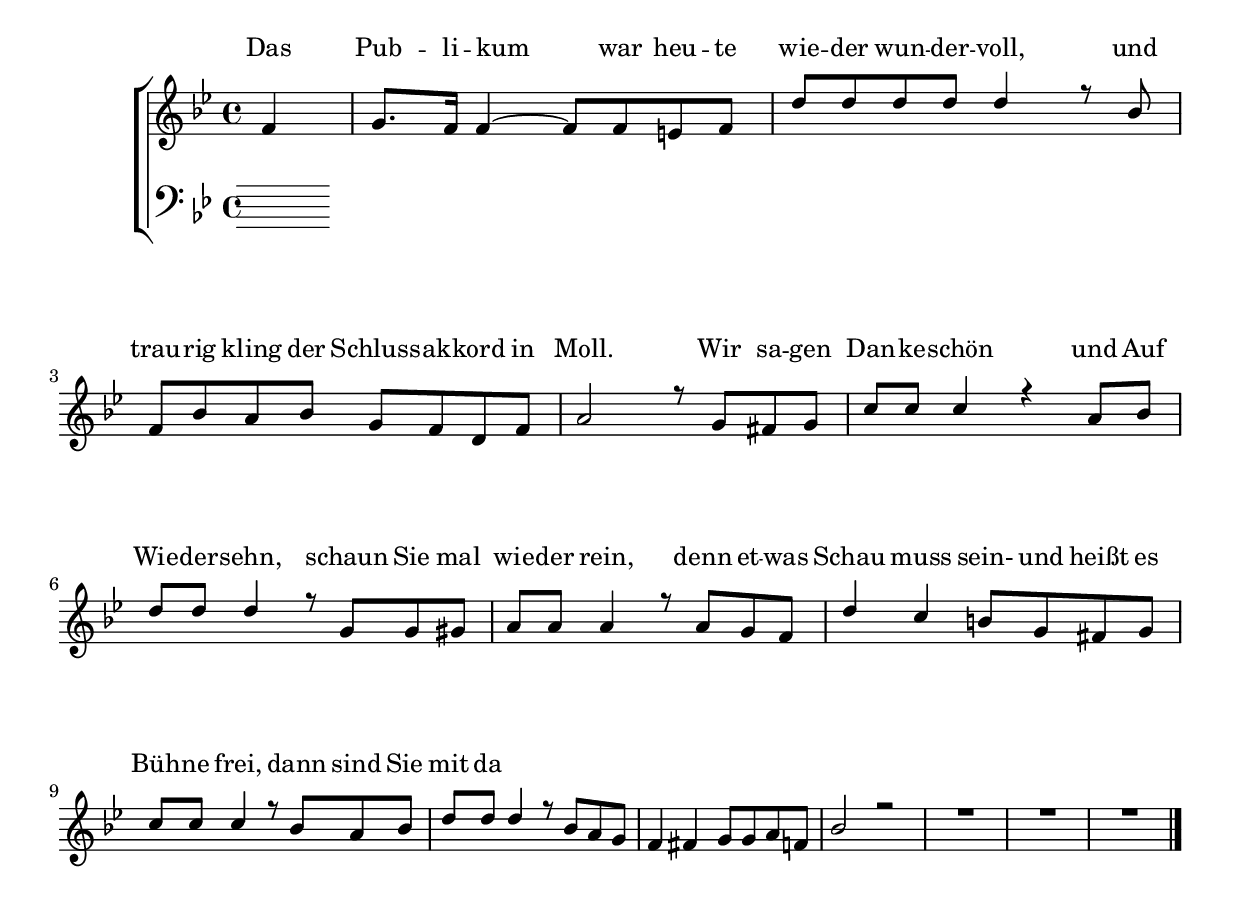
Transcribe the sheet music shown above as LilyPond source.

\paper {
  top-system-spacing #'basic-distance = #10
  score-system-spacing #'basic-distance = #20
  system-system-spacing #'basic-distance = #20
  last-bottom-spacing #'basic-distance = #10
}

global = {
  \key bes \major
  \time 4/4
  \partial 4
}

sopMusic = \relative c' {
  f4 | g8. f16 f4~ f8 f e f  | d' d d d d4 r8 bes | f bes a bes g f d f | a2 r8 g fis g | 
  c8 c c4 r a8 bes | d d d4 r8 g, g gis | a a a4 r8 a g f | d'4 c b8 g fis g | c8 c c4 r8 bes a bes | 
  d d d4 r8 bes a g | f4 fis g8 g a f | bes2 r | R1 | R | R  \bar "|."

}
sopWords = \lyricmode {
  Das Pub -- li -- kum war heu -- te wie -- der wun -- der -- voll, 
  und trau -- rig kling der Schluss -- ak -- kord in Moll. 
  Wir sa -- gen Dan -- ke -- schön und Auf Wie -- der -- sehn, 
  schaun Sie mal wie -- der rein, denn  et -- was Schau muss sein- 
  und heißt es Büh -- ne frei, dann sind Sie mit da 
}

mezMusic = \relative c'' {
 % g4 a g g
}
mezWords = \lyricmode {
  hi hi hi hi
}

altoMusic = \relative c' {
%  e4 f d e
}
altoWords =\lyricmode {
  ha ha ha ha
}

tenorMusic = \relative c' {
 % c4 c d c
}
tenorWords = \lyricmode {
  hu hu hu hu
}

bariMusic = \relative c' {
  % g4 a f g
}
bariWords = \lyricmode {
  hu hu hu hu
}


bassMusic = \relative c {
  % c4 c g c
}
bassWords = \lyricmode {
  ho ho ho ho
}

\score {
  <<
    \new ChoirStaff <<
      \new Lyrics = "sopranos" \with {
        % This is needed for lyrics above a staff
        \override VerticalAxisGroup.staff-affinity = #DOWN
      }
      \new Staff = "women" <<
        \new Voice = "sopranos" { \voiceOne << \global \sopMusic >> }
        \new Voice = "mezzos" { \voiceTwo << \global \mezMusic >> }
        \new Voice = "altos" { \voiceTwo << \global \altoMusic >> }
      >>
      \new Lyrics = "altos"
      \new Lyrics = "tenors" \with {
        % This is needed for lyrics above a staff
        \override VerticalAxisGroup.staff-affinity = #DOWN
      }

      \new Staff = "men" <<
        \clef bass
        \new Voice = "tenors" { \voiceOne << \global \tenorMusic >> }
        \new Voice = "baris" { \voiceTwo << \global \bariMusic >> }        
        \new Voice = "basses" { \voiceTwo << \global \bassMusic >> }
      >>
      \new Lyrics = "basses"
      \context Lyrics = "sopranos" \lyricsto "sopranos" \sopWords
      \context Lyrics = "altos" \lyricsto "altos" \altoWords
      \context Lyrics = "tenors" \lyricsto "tenors" \tenorWords
      \context Lyrics = "basses" \lyricsto "basses" \bassWords
    >>
%{    \new PianoStaff <<
      \new Staff <<
        \set Staff.printPartCombineTexts = ##f
        \partcombine
        << \global \sopMusic >>
        << \global \mezMusic >>       
        << \global \altoMusic >>        
      >>
      \new Staff <<
        \clef bass
        \set Staff.printPartCombineTexts = ##f
        \partcombine
        << \global \tenorMusic >>
        << \global \bariMusic >>       
        << \global \bassMusic >>
      >>
    >>%}
  >>
  \layout {} \midi { \tempo 4=112 }
}